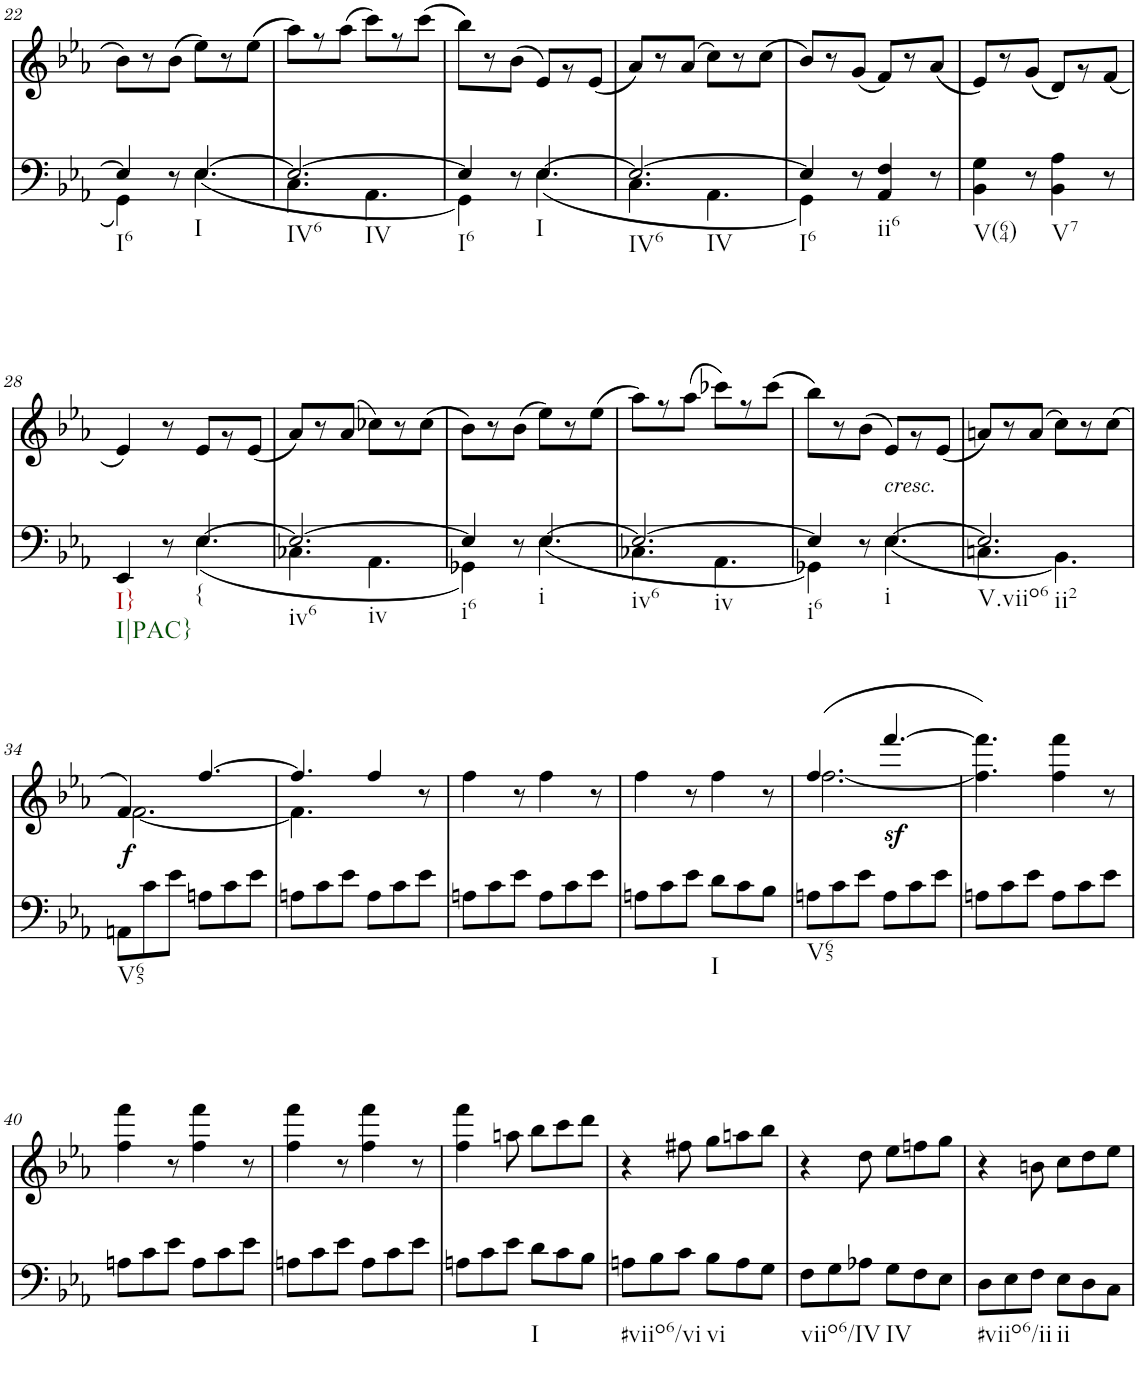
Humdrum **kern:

**kern	**dynam	**kern	**text	**dynam
*part2	*part2	*part1	*part1	*part1
*staff2	*staff2	*staff1	*staff1	*staff1
*I"piano	*	*I"piano	*	*
*I'Pno	*	*I'Pno	*	*
!!LO:PB:g=z
*clefF4	*	*clefG2	*	*
*k[b-e-a-]	*	*k[b-e-a-]	*	*
*E-:	*	*E-:	*	*
*M6/8	*	*M6/8	*	*
=22	=22	=22	=22	=22
*^	*	*	*	*
!LO:TX:b:t=I6	!	!	!	!	!
4E-/]	4GG\	.	8b-\L	.	.
.	.	.	8r	.	.
8r	8ryy	.	(8b-\J	.	.
!LO:TX:b:t=I	!	!	!	!	!
(<[4.E-^/	4.E-\	.	8ee-\L)	.	.
.	.	.	8r	.	.
.	.	.	(8ee-\J	.	.
=23	=23	=23	=23	=23	=23
!LO:TX:b:t=IV6	!	!	!	!	!
!LO:TX:b:t=IV	!	!	!	!	!
2.E-/_	4.C\	.	8aa-\L)	.	.
.	.	.	8r	.	.
.	.	.	(8aa-\J	.	.
.	4.AA-\	.	8ccc\L)	.	.
.	.	.	8r	.	.
.	.	.	(8ccc\J	.	.
=24	=24	=24	=24	=24	=24
!LO:TX:b:t=I6	!	!	!	!	!
4E-/]	4GG\)	.	8bb-\L)	.	.
.	.	.	8r	.	.
8r	8ryy	.	(8b-\J	.	.
!LO:TX:b:t=I	!	!	!	!	!
(<4.E-^/	[>4.E-\	.	8e-/L)	.	.
.	.	.	8r	.	.
.	.	.	(8e-/J	.	.
=25	=25	=25	=25	=25	=25
!LO:TX:b:t=IV6	!	!	!	!	!
!LO:TX:b:t=IV	!	!	!	!	!
2.E-/_	4.C\	.	8a-/L)	.	.
.	.	.	8r	.	.
.	.	.	(8a-/J	.	.
.	4.AA-\	.	8cc\L)	.	.
.	.	.	8r	.	.
.	.	.	(8cc\J	.	.
=26	=26	=26	=26	=26	=26
!LO:TX:b:t=I6	!	!	!	!	!
4E-/]	4GG\)	.	8b-/L)	.	.
.	.	.	8r	.	.
8r	2ryy	.	(8g/J	.	.
!LO:TX:b:t=ii6	!	!	!	!	!
4AA-/ 4F/	.	.	8f/L)	.	.
.	.	.	8r	.	.
8r	.	.	(8a-/J	.	.
*v	*v	*	*	*	*
=27	=27	=27	=27	=27
!LO:TX:b:t=V(64)	!	!	!	!
4BB-\ 4G\	.	8e-/L)	.	.
.	.	8r	.	.
8r	.	(8g/J	.	.
!LO:TX:b:t=V7	!	!	!	!
4BB-\ 4A-\	.	8d/L)	.	.
.	.	8r	.	.
8r	.	(8f/J	.	.
!!LO:LB:g=z
=28	=28	=28	=28	=28
*^	*	*	*	*
!LO:TX:b:t=I}	!	!	!	!	!
!LO:TX:b:t=I|PAC}	!	!	!	!	!
4EE-/	4.ryy	.	4e-/)	.	.
8r	.	.	8r	.	.
!LO:TX:b:t={	!	!	!	!	!
([>4.E-\	4.E-^/	.	8e-/L	.	.
.	.	.	8r	.	.
.	.	.	(8e-/J	.	.
=29	=29	=29	=29	=29	=29
!LO:TX:b:t=iv6	!	!	!	!	!
!LO:TX:b:t=iv	!	!	!	!	!
2.E-/_	4.C-X\	.	8a-/L)	.	.
.	.	.	8r	.	.
.	.	.	(8a-/J	.	.
.	4.AA-\	.	8cc-X\L)	.	.
.	.	.	8r	.	.
.	.	.	(8cc-\J	.	.
=30	=30	=30	=30	=30	=30
!LO:TX:b:t=i6	!	!	!	!	!
4E-/]	4GG-X\)	.	8b-\L)	.	.
.	.	.	8r	.	.
8r	8ryy	.	(8b-\J	.	.
!LO:TX:b:t=i	!	!	!	!	!
(<4.E-^/	[>4.E-\	.	8ee-\L)	.	.
.	.	.	8r	.	.
.	.	.	(8ee-\J	.	.
=31	=31	=31	=31	=31	=31
!LO:TX:b:t=iv6	!	!	!	!	!
!LO:TX:b:t=iv	!	!	!	!	!
2.E-/_	4.C-X\	.	8aa-\L)	.	.
.	.	.	8r	.	.
.	.	.	(8aa-\J	.	.
.	4.AA-\	.	8ccc-X\L)	.	.
.	.	.	8r	.	.
.	.	.	(8ccc-\J	.	.
=32	=32	=32	=32	=32	=32
!LO:TX:b:t=i6	!	!	!	!	!
!	!	!	!	!LO:LY:b	!
4E-/]	4GG-X\)	.	8bb-\L)	<	.
.	.	.	8r	.	.
8r	8ryy	.	(8b-\J	.	.
!	!	!	!LO:TX:b:i:t=cresc.	!	!
!LO:TX:b:t=i	!	!	!	!	!
(<4.E-^/	[>4.E-\	.	8e-/L)	.	.
.	.	.	8r	.	.
.	.	.	(8e-/J	.	.
=33	=33	=33	=33	=33	=33
!LO:TX:b:t=V.viio6	!	!	!	!	!
!LO:TX:b:t=ii2	!	!	!	!	!
2.E-/]	4.Cn\	.	8an/L)	.	.
.	.	.	8r	.	.
.	.	.	(8a/J	.	.
.	4.BB-\)	.	8cc\L)	.	.
.	.	.	8r	.	.
.	.	.	(8cc\J	.	.
*v	*v	*	*	*	*
!!LO:LB:g=z
=34	=34	=34	=34	=34
*	*	*^	*	*
!LO:TX:b:t=V65	!	!	!	!	!
!	!LO:DY:a	!	!	!LO:LY:b	!
8AAn\L	f	4.f/)	[2.f\	f	.
8c\	.	.	.	.	.
8e-\J	.	.	.	.	.
8An\L	.	[4.ff/	.	.	.
8c\	.	.	.	.	.
8e-\J	.	.	.	.	.
=35	=35	=35	=35	=35	=35
8An\L	.	4.ff/]	4.f\]	.	.
8c\	.	.	.	.	.
8e-\J	.	.	.	.	.
8A\L	.	4ff/	4.ryy	.	.
8c\	.	.	.	.	.
8e-\J	.	8r	.	.	.
*	*	*v	*v	*	*
=36	=36	=36	=36	=36
8An\L	.	4ff\	.	.
8c\	.	.	.	.
8e-\J	.	8r	.	.
8A\L	.	4ff\	.	.
8c\	.	.	.	.
8e-\J	.	8r	.	.
=37	=37	=37	=37	=37
8An\L	.	4ff\	.	.
8c\	.	.	.	.
8e-\J	.	8r	.	.
!LO:TX:b:t=I	!	!	!	!
8d\L	.	4ff\	.	.
8c\	.	.	.	.
8B-\J	.	8r	.	.
=38	=38	=38	=38	=38
*	*	*^	*	*
!LO:TX:b:t=V65	!	!	!	!	!
8An\L	.	(4.ff/	[2.ff\	.	.
8c\	.	.	.	.	.
8e-\J	.	.	.	.	.
!	!	!	!	!	!LO:DY:b
8A\L	.	[4.fff/	.	.	sf
8c\	.	.	.	.	.
8e-\J	.	.	.	.	.
*	*	*v	*v	*	*
=39	=39	=39	=39	=39
8An\L	.	4.ff\] 4.fff\])	.	.
8c\	.	.	.	.
8e-\J	.	.	.	.
8A\L	.	4ff\ 4fff\	.	.
8c\	.	.	.	.
8e-\J	.	8r	.	.
!!LO:LB:g=z
=40	=40	=40	=40	=40
8An\L	.	4ff\ 4fff\	.	.
8c\	.	.	.	.
8e-\J	.	8r	.	.
8A\L	.	4ff\ 4fff\	.	.
8c\	.	.	.	.
8e-\J	.	8r	.	.
=41	=41	=41	=41	=41
8An\L	.	4ff\ 4fff\	.	.
8c\	.	.	.	.
8e-\J	.	8r	.	.
8A\L	.	4ff\ 4fff\	.	.
8c\	.	.	.	.
8e-\J	.	8r	.	.
=42	=42	=42	=42	=42
8An\L	.	4ff\ 4fff\	.	.
8c\	.	.	.	.
8e-\J	.	8aan\	.	.
!LO:TX:b:t=I	!	!	!	!
8d\L	.	8bb-\L	.	.
8c\	.	8ccc\	.	.
8B-\J	.	8ddd\J	.	.
=43	=43	=43	=43	=43
!LO:TX:b:t=#viio6/vi	!	!	!	!
8An\L	.	4r	.	.
8B-\	.	.	.	.
8c\J	.	8ff#X\	.	.
!LO:TX:b:t=vi	!	!	!	!
8B-\L	.	8gg\L	.	.
8A\	.	8aan\	.	.
8G\J	.	8bb-\J	.	.
=44	=44	=44	=44	=44
!LO:TX:b:t=viio6/IV	!	!	!	!
8F\L	.	4r	.	.
8G\	.	.	.	.
8A-X\J	.	8dd\	.	.
!LO:TX:b:t=IV	!	!	!	!
8G\L	.	8ee-\L	.	.
8F\	.	8ffn\	.	.
8E-\J	.	8gg\J	.	.
=45	=45	=45	=45	=45
!LO:TX:b:t=#viio6/ii	!	!	!	!
8D\L	.	4r	.	.
8E-\	.	.	.	.
8F\J	.	8bn\	.	.
!LO:TX:b:t=ii	!	!	!	!
8E-\L	.	8cc\L	.	.
8D\	.	8dd\	.	.
8C\J	.	8ee-\J	.	.
=	=	=	=	=
*-	*-	*-	*-	*-
